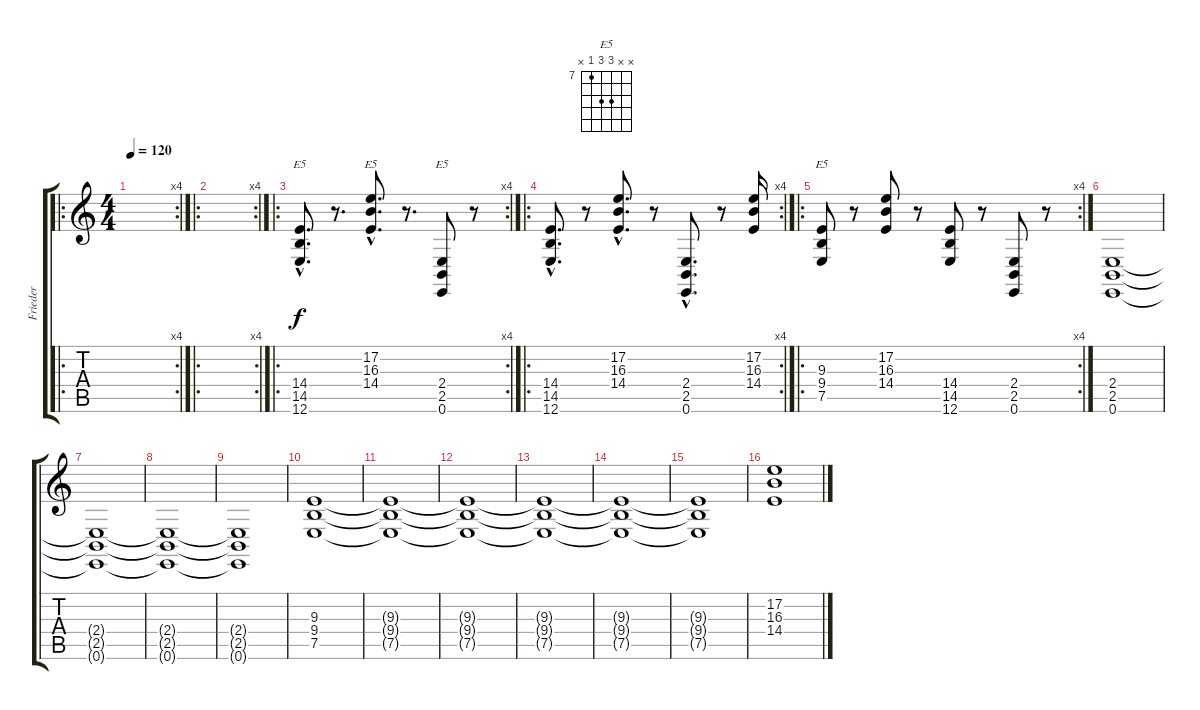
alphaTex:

\track ("Frieder" "Frieder") {instrument synthstrings2}
\staff {score tabs}
\tuning (E4 B3 G3 D3 A2 E2) {hide}
\chord ("E5" x x x 14 14 12) {firstfret 12}
\chord ("E5" x 17 16 14 x x) {firstfret 14}
\chord ("E5" x x x 2 2 0)
\chord ("E5" x x 9 9 7 x) {firstfret 7}
\ro
\rc 4
\ts (4 4)
\tempo 120
\clef g2
\ks c
|
\ro
\rc 4
|
\ro
\rc 4
(14.4{hac} 14.5{hac} 12.6{hac}).8{d ch "E5"} r.8{d} (17.2{hac} 16.3{hac} 14.4{hac}).8{d ch "E5"} r.8{d} (2.4 2.5 0.6).8{ch "E5"} r.8 |
\ro
\rc 4
(14.4{hac} 14.5{hac} 12.6{hac}).8{d} r.8 (17.2{hac} 16.3{hac} 14.4{hac}).8{d} r.8 (2.4{hac} 2.5{hac} 0.6{hac}).8{d} r.8 (17.2 16.3 14.4).16 |
\ro
\rc 4
(9.3 9.4 7.5).8{ch "E5"} r.8 (17.2 16.3 14.4).8 r.8 (14.4 14.5 12.6).8 r.8 (2.4 2.5 0.6).8 r.8 |
(2.4 2.5 0.6).1 |
(2.4{t} 2.5{t} 0.6{t}).1{dy f} |
(2.4{t} 2.5{t} 0.6{t}).1 |
(2.4{t} 2.5{t} 0.6{t}).1 |
(9.3 9.4 7.5).1 |
(9.3{t} 9.4{t} 7.5{t}).1 |
(9.3{t} 9.4{t} 7.5{t}).1 |
(9.3{t} 9.4{t} 7.5{t}).1 |
(9.3{t} 9.4{t} 7.5{t}).1 |
(9.3{t} 9.4{t} 7.5{t}).1 |
(17.2 16.3 14.4).1
